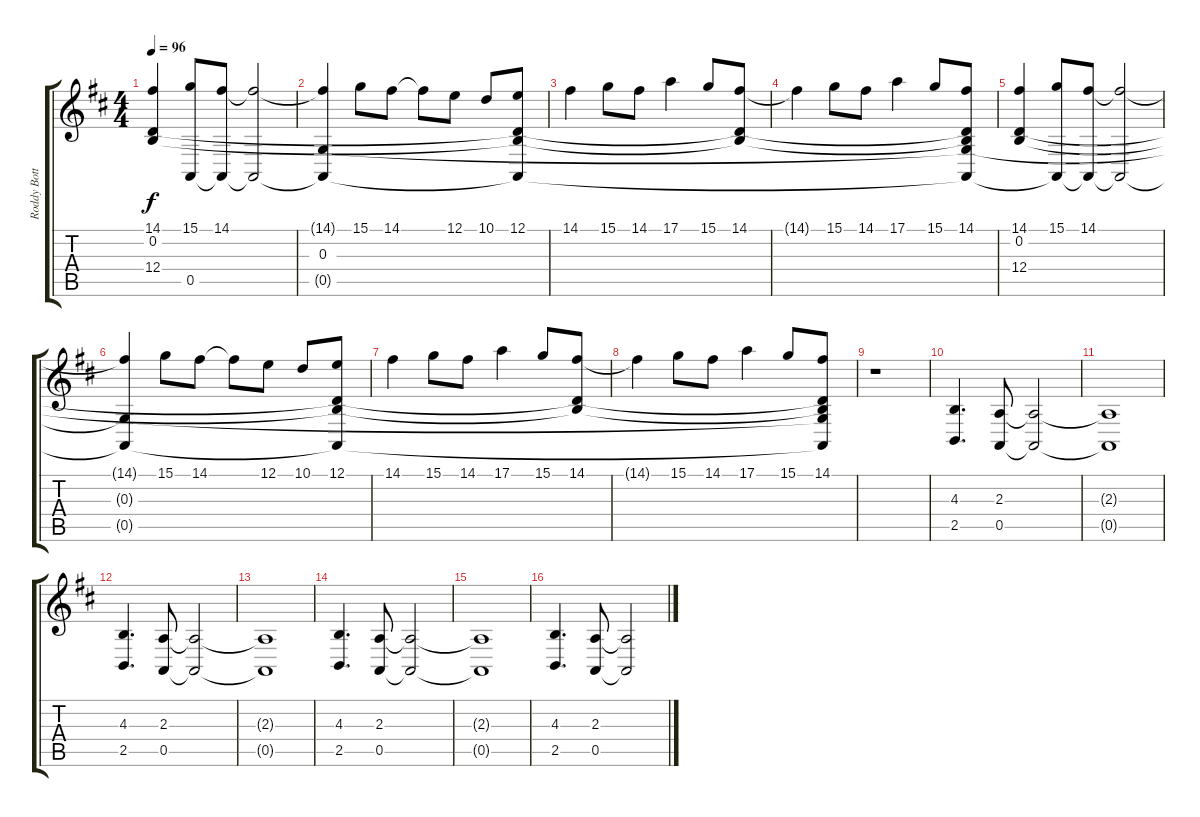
\track ("Roddy Bottum (Keyboards)" "Roddy Bott") {instrument stringensemble1}
\staff {score tabs}
\tuning (E4 B3 G3 D3 A2 E2) {hide}
\ts (4 4)
\tempo 96
\clef g2
\ks d
(14.1 0.2 12.4).4{dy f} (15.1 0.5{t}).8 (14.1 0.5{t}).8 (14.1{t} 0.5{t}).2 |
(14.1{t} 0.3{t} 0.5{t}).4 15.1.8 14.1.8 14.1{t}.8 12.1.8 10.1.8 (12.1 0.2{t} 12.4{t} 0.5{t}).8 |
14.1.4 15.1.8 14.1.8 17.1.4 15.1.8 (14.1 0.2{t} 12.4{t}).8 |
14.1{t}.4 15.1.8 14.1.8 17.1.4 15.1.8 (14.1 0.2{t} 0.3{t} 12.4{t} 0.5{t}).8 |
(14.1 0.2 12.4).4 (15.1 0.5{t}).8 (14.1 0.5{t}).8 (14.1{t} 0.5{t}).2 |
(14.1{t} 0.3{t} 0.5{t}).4 15.1.8 14.1.8 14.1{t}.8 12.1.8 10.1.8 (12.1 0.2{t} 12.4{t} 0.5{t}).8 |
14.1.4 15.1.8 14.1.8 17.1.4 15.1.8 (14.1 0.2{t} 12.4{t}).8 |
14.1{t}.4 15.1.8 14.1.8 17.1.4 15.1.8 (14.1 0.2{t} 0.3{t} 12.4{t} 0.5{t}).8 |
r.1 |
(4.3 2.5).4{d} (2.3 0.5).8 (2.3{t} 0.5{t}).2 |
(2.3{t} 0.5{t}).1 |
(4.3 2.5).4{d} (2.3 0.5).8 (2.3{t} 0.5{t}).2 |
(2.3{t} 0.5{t}).1 |
(4.3 2.5).4{d} (2.3 0.5).8 (2.3{t} 0.5{t}).2 |
(2.3{t} 0.5{t}).1 |
(4.3 2.5).4{d} (2.3 0.5).8 (2.3{t} 0.5{t}).2
